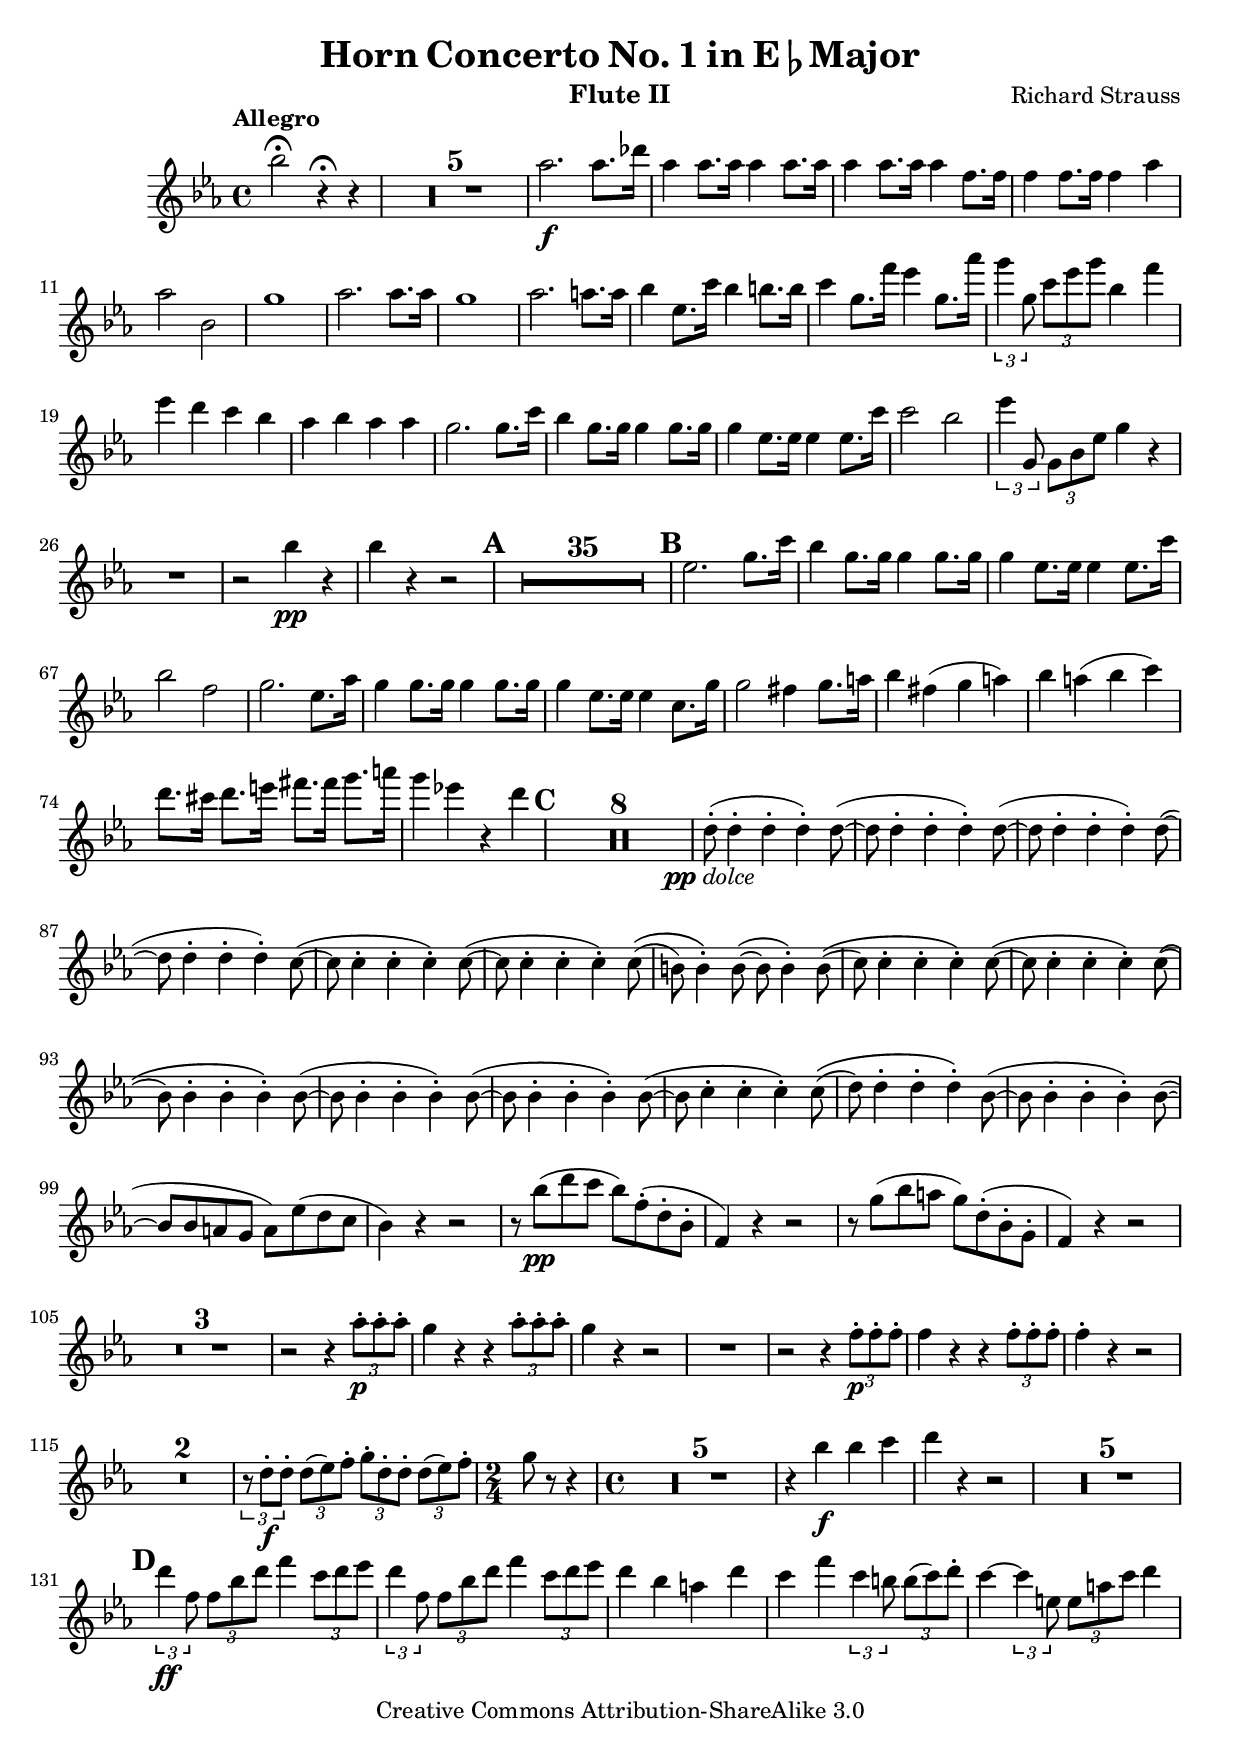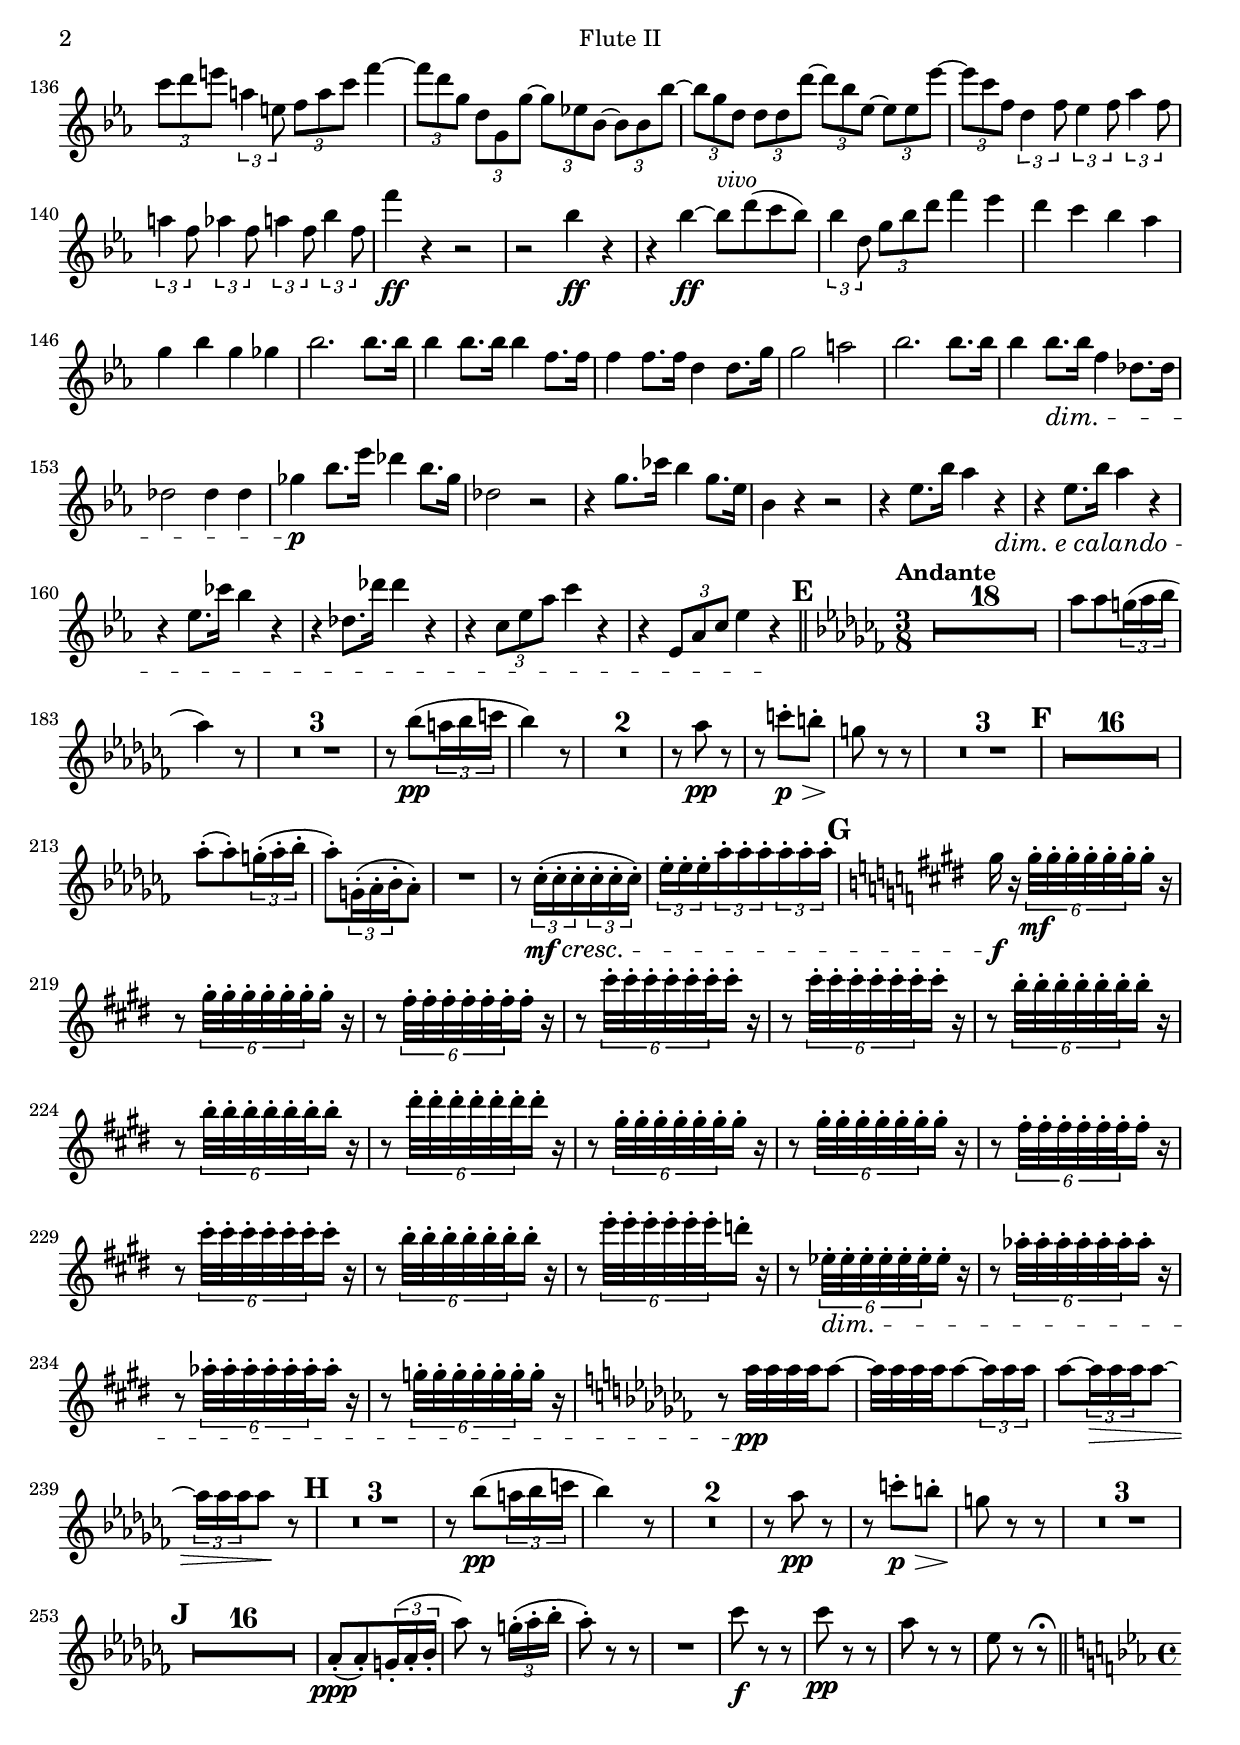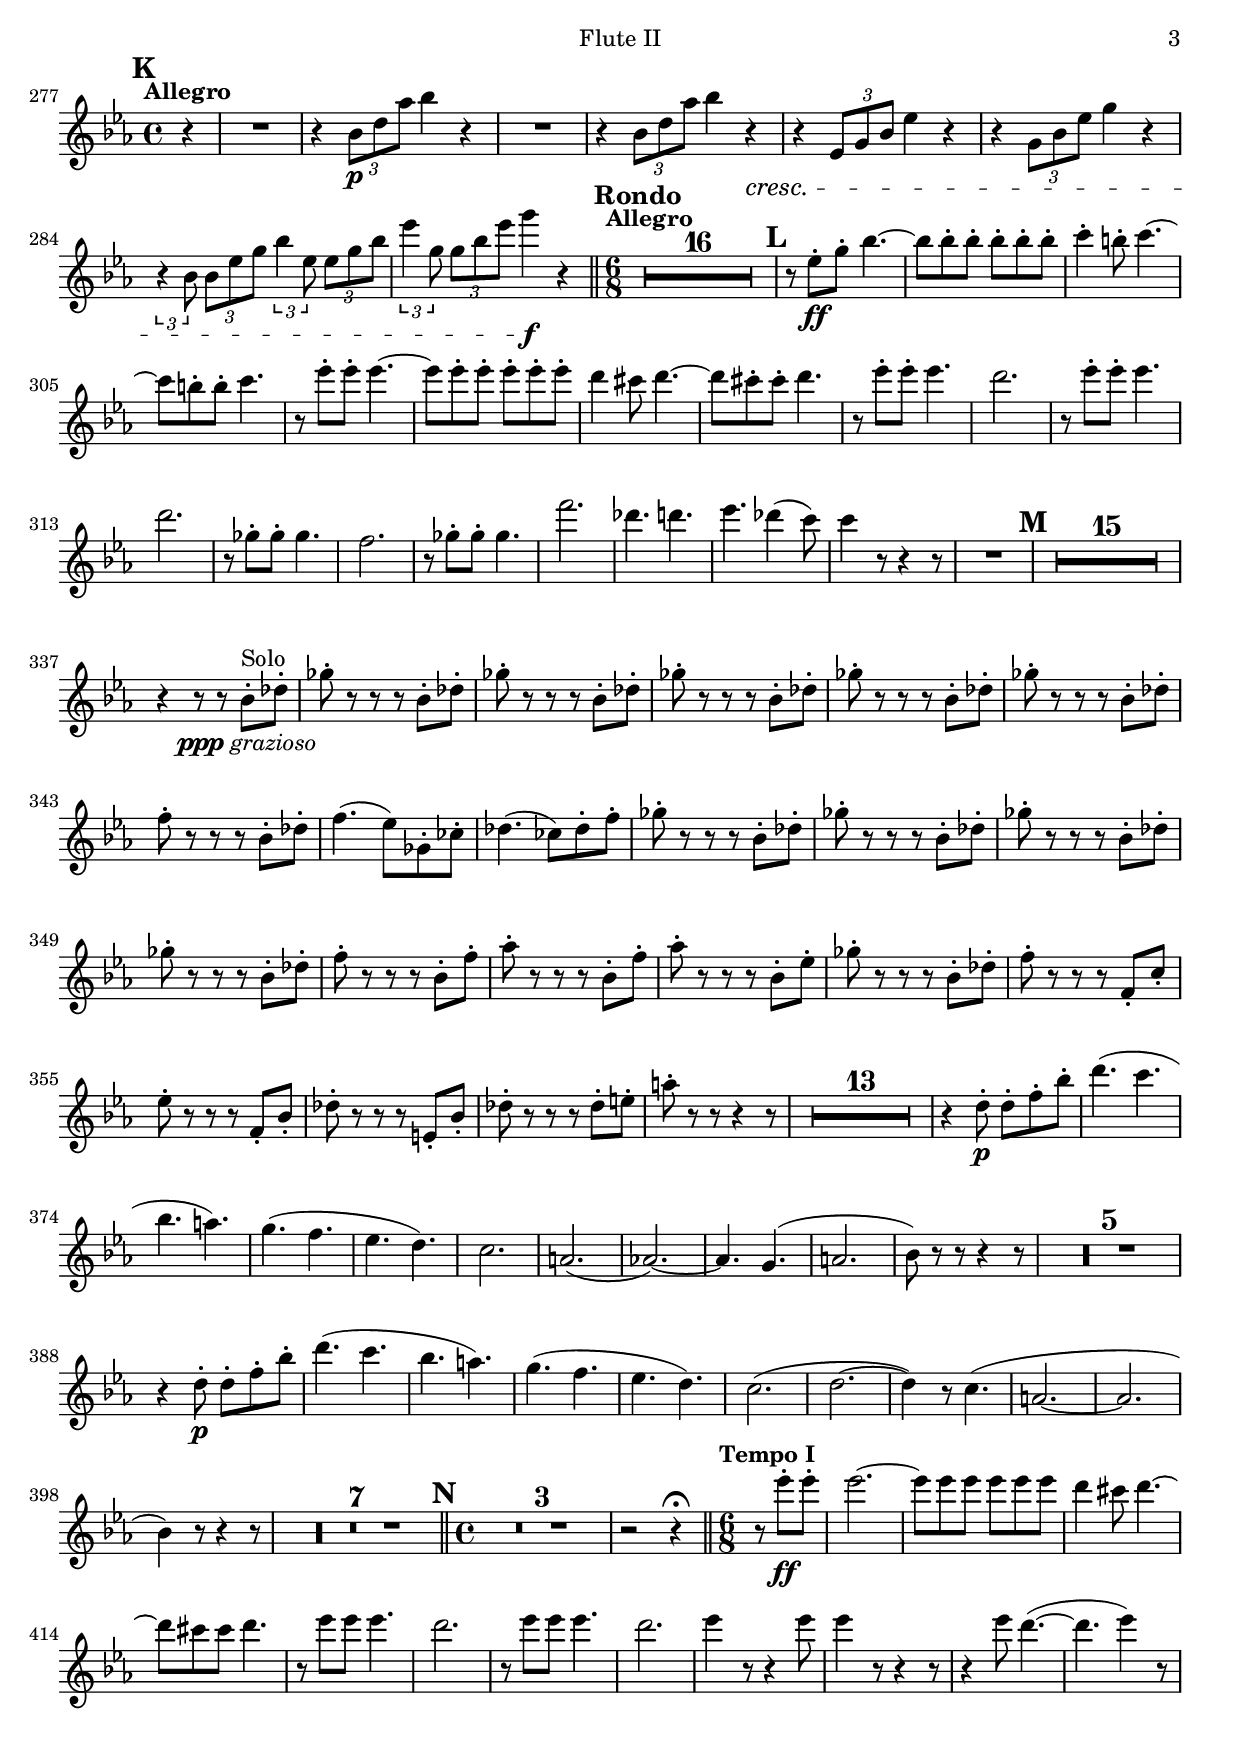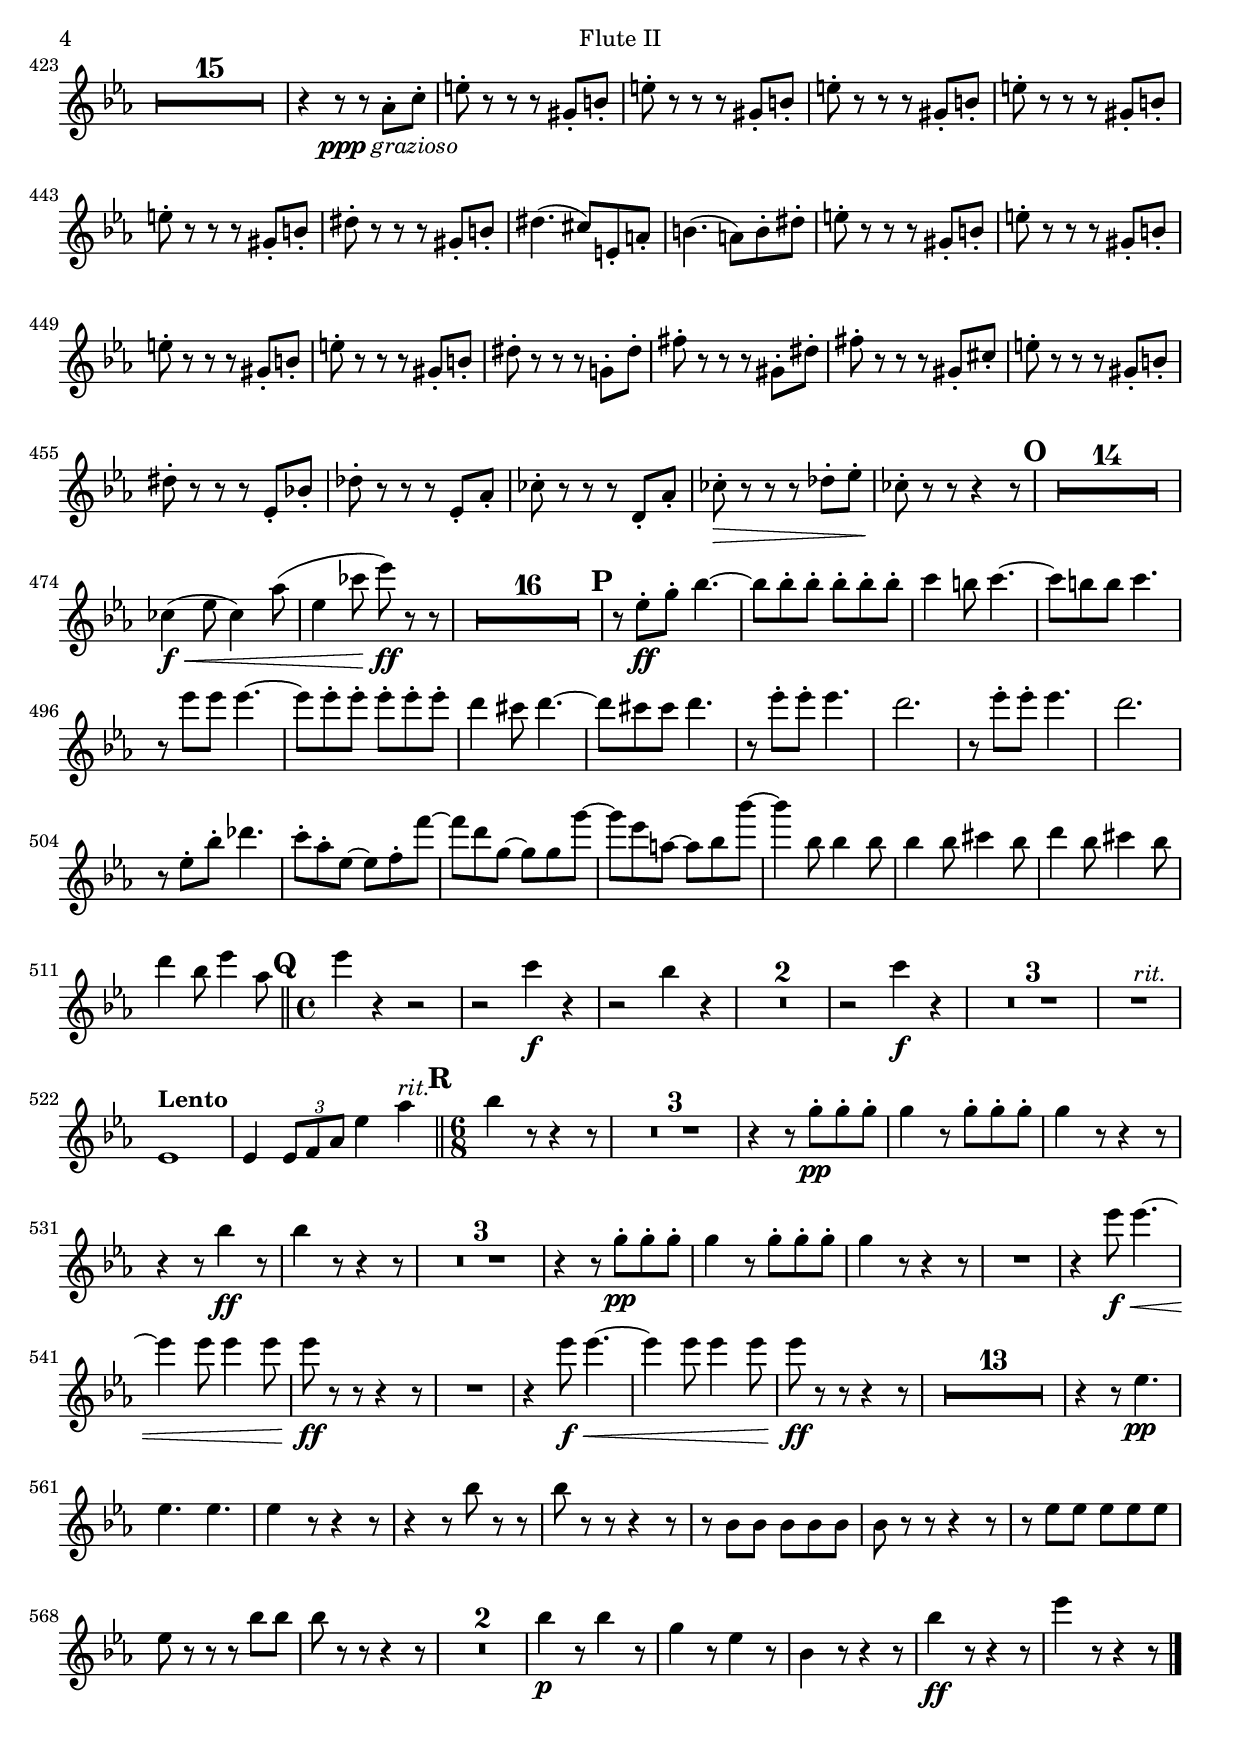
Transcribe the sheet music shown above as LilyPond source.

\version "2.13.33"

\version "2.13.33"

\include "defs.ily"

fluteTwoMvtI = \relative c'''
{
  \key ees \major
  bes2\fermata r4\fermata r |
  R1*5 |
  aes2.\f aes8. des16 |
  aes4 aes8. aes16 aes4 aes8. aes16
  aes4 aes8. aes16 aes4 f8. f16
  f4 f8. f16 f4 aes |
  aes2 bes, |
  g'1 |
  aes2. aes8. aes16 |
  g1 |
  aes2. a8. a16 |
  bes4 ees,8. c'16 bes4 b8. b16 |
  c4 g8. f'16 ees4 g,8. aes'16 |
  \times 2/3 {g4 g,8} \times 2/3 {c8 ees g} bes,4 f' |
  ees d c bes |
  aes bes aes aes |
  g2. g8. c16 |
  bes4 g8. g16 g4 g8. g16 |
  g4 ees8. ees16 ees4 ees8. c'16 |
  c2 bes |
  \times 2/3 {ees4 g,,8} \times 2/3 {g8 bes ees} g4 r |
  R1 |
  r2 bes4\pp r |
  bes4 r r2 |

  %A
  R1*35 |

  %B
  ees,2. g8. c16 |
  bes4 g8. g16 g4 g8. g16 |
  g4 ees8. ees16 ees4 ees8. c'16 |
  bes2 f |
  g2. ees8. aes16 |
  g4 g8. g16 g4 g8. g16 |
  g4 ees8. ees16 ees4 c8. g'16 |
  g2 fis4 g8. a16 |
  bes4 fis( g a) |
  bes a( bes c) |
  d8. cis16 d8. e16 fis8. fis16 g8. a16 |
  g4 ees r d |

  %C
  R1*8 |
  d,8-.(\ppDolce d4-. d-. d-.) d8~( |
  d d4-. d-. d-.) d8~( |
  d d4-. d-. d-.) d8~( |
  d d4-. d-. d-.) c8~( |
  c c4-. c-. c-.) c8~( |
  c c4-. c-. c-.) c8(\( |
  b) b4-.\) b8~( b b4-.) b8(\( |
  c) c4-. c-. c-.\) c8~( |
  c c4-. c-. c-.) c8(\( |
  bes) bes4-. bes-. bes-.\) bes8~( |
  bes bes4-. bes-. bes-.) bes8~( |
  bes bes4-. bes-. bes-.) bes8~( |
  bes c4-. c-. c-.) c8(\( |
  d) d4-. d-. d-.\) bes8~( |
  bes bes4-. bes-. bes-.) bes8~( |
  bes bes( a g a) ees'( d c |
  bes4) r r2 |
  r8 bes'(\pp d c bes) f-.( d-. bes-. |
  f4) r r2 |
  r8 g'( bes a g) d-.( bes-. g-. |
  f4) r r2 |
  R1*3 |
  r2 r4 \times 2/3 {aes'8-.\p aes-. aes-.} |
  g4 r r \times 2/3 {aes8-. aes-. aes-.} |
  g4 r r2 |
  R1 |
  r2 r4 \times 2/3 {f8-.\p f-. f-.} |
  f4 r r \times 2/3 {f8-. f-. f-.} |
  f4-. r r2 |
  R1*2 |
  \times 2/3 {r8 d-.\f d-.} \times 2/3 {d( ees) f-.} \times 2/3 {g-. d-. d-.} \times 2/3 {d( ees) f-.} |

  %2/4
  g8 r r4 |

  %4/4
  R1*5 |
  r4 bes\f bes c |
  d r r2 |
  R1*5 |

  %D
  \times 2/3 {d4\ff f,8} \times 2/3 {f bes d} f4 \times 2/3 {c8 d ees} |
  \times 2/3 {d4 f,8} \times 2/3 {f bes d} f4 \times 2/3 {c8 d ees} |
  d4 bes a d |
  c f \times 2/3 {c4 b8} \times 2/3 {b8( c) d-.} |
  c4~ \times 2/3 {c4 e,8} \times 2/3 {e8 a c} d4 |
  \times 2/3 {c8 d e} \times 2/3 {a,4 e8} \times 2/3 {f8 a c} f4~ |
  \times 2/3 {f8 d g,} \times 2/3 {d g, g'~} \times 2/3 {g ees bes~} \times 2/3 {bes bes bes'~} |
  \times 2/3 {bes g d} \times 2/3 {d d d'~} \times 2/3 {d bes ees,~} \times 2/3 {ees ees ees'~} |
  \times 2/3 {ees8 c f,} \times 2/3 {d4 f8} \times 2/3 {ees4 f8} \times 2/3 {aes4 f8} |
  \times 2/3 {a4 f8} \times 2/3 {aes4 f8} \times 2/3 {a4 f8} \times 2/3 {bes4 f8} |
  f'4\ff r r2 |
  r2 bes,4\ff r |
  r bes~\ff bes8^\vivo d( c bes) |
  \times 2/3 {bes4 d,8} \times 2/3 {g8 bes d} f4 ees |
  d c bes aes |
  g bes g ges |
  bes2. bes8. bes16 |
  bes4 bes8. bes16 bes4 f8. f16 |
  f4 f8. f16 d4 d8. g16 |
  g2 a |
  bes2. bes8. bes16 |
  bes4 bes8.\dim bes16 f4 des8. des16 |
  des2 des4 des |
  ges4\p bes8. ees16 des4 bes8. ges16 |
  des2 r |
  r4 g8. ces16 bes4 g8. ees16 |
  bes4 r r2 |
  r4 ees8. bes'16 aes4 r\dimECalando |
  r ees8. bes'16 aes4 r |
  r ees8. ces'16 bes4 r |
  r des,8. des'16 des4 r |
  r \times 2/3 {c,8 ees aes} c4 r |
  r \times 2/3 {ees,,8 aes c} ees4 r\! |
}

fluteTwoMvtII = \relative c'''
{
  %E
  \key aes \minor
  R4.*18 |
  aes8 aes \times 2/3 {g16( aes bes} |
  aes4) r8 |
  R4.*3 |
  r8 bes(\pp \times 2/3 {a16 bes c} |
  bes4) r8 |
  R4.*2 |
  r8 aes\pp r |
  r c-.\p\> b-. |
  g\! r r |
  R4.*3 |

  %F
  R4.*16 |
  aes8-.( aes-.) \times 2/3 {g16-.( aes-. bes-.} |
  aes8-.) \times 2/3 {g,16-.( aes-. bes-.} aes8-.) |
  R4. |
  r8 \times 2/3 {ces16-.(\mf\cresc ces-. ces-.} \times 2/3 {ces16-. ces-. ces-.)} |
  \times 2/3 {ees16-. ees-. ees-.} \times 2/3 {aes16-. aes-. aes-.} \times 2/3 {aes16-. aes-. aes-.} |

  %G
  \key e \major
  gis16\f r \times 4/6 {gis32-.\mf gis-. gis-. gis-. gis-. gis-.} gis16-. r |
  r8 \times 4/6 {gis32-. gis-. gis-. gis-. gis-. gis-.} gis16-. r |
  r8 \times 4/6 {fis32-. fis-. fis-. fis-. fis-. fis-.} fis16-. r |
  r8 \times 4/6 {cis'32-. cis-. cis-. cis-. cis-. cis-.} cis16-. r |
  r8 \times 4/6 {cis32-. cis-. cis-. cis-. cis-. cis-.} cis16-. r |
  r8 \times 4/6 {b32-. b-. b-. b-. b-. b-.} b16-. r |
  r8 \times 4/6 {b32-. b-. b-. b-. b-. b-.} b16-. r |
  r8 \times 4/6 {dis32-. dis-. dis-. dis-. dis-. dis-.} dis16-. r |
  r8 \times 4/6 {gis,32-. gis-. gis-. gis-. gis-. gis-.} gis16-. r |
  r8 \times 4/6 {gis32-. gis-. gis-. gis-. gis-. gis-.} gis16-. r |
  r8 \times 4/6 {fis32-. fis-. fis-. fis-. fis-. fis-.} fis16-. r |
  r8 \times 4/6 {cis'32-. cis-. cis-. cis-. cis-. cis-.} cis16-. r |
  r8 \times 4/6 {b32-. b-. b-. b-. b-. b-.} b16-. r |
  r8 \times 4/6 {e32-. e-. e-. e-. e-. e-.} d16-. r |
  r8 \times 4/6 {ees,32-.\dim ees-. ees-. ees-. ees-. ees-.} ees16-. r |
  r8 \times 4/6 {aes32-. aes-. aes-. aes-. aes-. aes-.} aes16-. r |
  r8 \times 4/6 {aes32-. aes-. aes-. aes-. aes-. aes-.} aes16-. r |
  r8 \times 4/6 {g32-. g-. g-. g-. g-. g-.} g16-. r |

  \key aes \minor
  r8 aes32\pp aes aes aes aes8~ |
  aes32 aes aes aes aes8~ \times 2/3 {aes16 aes aes} |
  aes8~ \times 2/3 {aes16\> aes aes} aes8~ |
  \times 2/3 {aes16 aes aes} aes8\! r |

  %H
  R4.*3 |
  r8 bes8(\pp \times 2/3 {a16 bes c} |
  bes4) r8 |
  R4.*2 |
  r8 aes\pp r |
  r c8-.\p\> b-. |
  g8\! r r |
  R4.*3 |

  %J
  R4.*16 |
  aes,8-.(\ppp aes-.) \times 2/3 {g16-.( aes-. bes-.} |
  aes'8) r \times 2/3 {g16-.( aes-. bes-.} |
  aes8-.) r r |
  R4. |
  ces8\f r r |
  ces\pp r r |
  aes r r |
  ees r r\fermata |
}

fluteTwoMvtIII = \relative c''
{
  %K
  \key ees \major
  r4 |
  R1 |
  r4 \times 2/3 {bes8\p d aes'} bes4 r |
  R1 |
  r4 \times 2/3 {bes,8 d aes'} bes4 r\cresc |
  r \times 2/3 {ees,,8 g bes} ees4 r |
  r \times 2/3 {g,8 bes ees} g4 r |
  \times 2/3 {r4 bes,8} \times 2/3 {bes ees g} \times 2/3 {bes4 ees,8} \times 2/3 {ees g bes} |
  \times 2/3 {ees4 g,8} \times 2/3 {g8 bes ees} g4\f r |

  %L
  %6/8
  R2.*16 |
  r8 ees,8-.\ff g-. bes4.~ |
  bes8 bes-. bes-. bes-. bes-. bes-. |
  c4-. b8-. c4.~ |
  c8 b-. b-. c4. |
  r8 ees8-. ees-. ees4.~ |
  ees8 ees-. ees-. ees-. ees-. ees-. |
  d4 cis8 d4.~ |
  d8 cis-. cis-. d4. |
  \repeat unfold 2
  {
    r8 ees-. ees-. ees4. |
    d2. |
  }
  r8 ges,-. ges-. ges4. |
  f2. |
  r8 ges-. ges-. ges4. |
  f'2. |
  des4. d |
  ees des4( c8) |
  c4 r8 r4 r8 |
  R2. |

  %M
  R2.*15 |
  r4 r8 r8 bes,-.\pppGrazioso^\solo des-. |
  \repeat unfold 5 {ges-. r r r bes,-. des-.} |
  f-. r r r bes,-. des-. |
  f4.( ees8) ges,-. ces-. |
  des4.( ces8) des-. f-. |
  \repeat unfold 4 {ges-. r r r bes,-. des-.} |
  f8-. r r r bes,-. f'-. |
  aes-. r r r bes,-. f'-. |
  aes-. r r r bes,-. ees-. |
  ges-. r r r bes,-. des-. |
  f-. r r r f,-. c'-. |
  ees-. r r r f,-. bes-. |
  des-. r r r e,-. bes'-. |
  des-. r r r des-. e-. |
  a-. r r r4 r8 |
  R2.*13 |
  r4 d,8-.\p d-. f-. bes-. |
  d4.( c |
  bes a) |
  g( f |
  ees d) |
  c2. |
  a( |
  aes~) |
  aes4. g( |
  a2. |
  bes8) r r r4 r8 |
  R2.*5 |
  r4 d8-.\p d-. f-. bes-. |
  d4.( c |
  bes a) |
  g( f |
  ees d) |
  c2.( |
  d2.~ |
  d4) r8 c4.( |
  a2.~ |
  a |
  bes4) r8 r4 r8 |
  R2.*7 |

  %N
  %4/4
  R1*3 |
  r2 r4\fermata |

  %6/8
  r8 ees'8-.\ff ees-. |
  ees2.~ |
  ees8 ees ees ees ees ees |
  d4 cis8 d4.~ |
  d8 cis cis d4. |
  \repeat unfold 2
  {
    r8 ees ees ees4. |
    d2. |
  }
  ees4 r8 r4 ees8 |
  ees4 r8 r4 r8 |
  r4 ees8 d4.~( |
  d ees4) r8 |
  R2.*15 |
  r4 r8 r aes,,-.\pppGrazioso c-. |
  \repeat unfold 5 {e-. r r r gis,-. b-.} |
  dis-. r r r gis,-. b-. |
  dis4.( cis8) e,-. a-. |
  b4.( a8) b-. dis-. |
  \repeat unfold 4 {e-. r r r gis,-. b-.} |
  dis-. r r r g,-. dis'-. |
  fis-. r r r gis,-. dis'-. |
  fis-. r r r gis,-. cis-. |
  e-. r r r gis,-. b-. |
  dis-. r r r ees,-. bes'-. |
  des-. r r r ees,-. aes-. |
  ces-. r r r d,-. aes'-. |
  ces-.\> r r r des-. ees-. |
  ces-.\! r r r4 r8 |

  %O
  R2.*14 |
  ces4(\f\< ees8 ces4) aes'8( |
  ees4 ces'8 ees)\ff r r |
  R2.*16 |

  %P
  r8 ees,-.\ff g-. bes4.~ |
  bes8 bes-. bes-. bes-. bes-. bes-. |
  c4 b8 c4.~ |
  c8 b b c4. |
  r8 ees ees ees4.~ |
  ees8 ees-. ees-. ees-. ees-. ees-. |
  d4 cis8 d4.~ |
  d8 cis cis d4. |
  \repeat unfold 2
  {
    r8 ees-. ees-. ees4. |
    d2. |
  }
  r8 ees,-. bes'-. des4. |
  c8-. aes-. ees~ ees f-. f'~ |
  f d g,~ g g g'~ |
  g ees a,~ a bes bes'~ |
  bes4 bes,8 bes4 bes8 |
  bes4 bes8 cis4 bes8 |
  d4 bes8 cis4 bes8 |
  d4 bes8 ees4 aes,8 |

  %Q
  %4/4
  ees'4 r r2 |
  r2 c4\f r |
  r2 bes4 r |
  R1*2 |
  r2 c4\f r |
  R1*3 |
  << R1 {s4 s2.^\rit} >> |
  ees,,1 |
  ees4 \times 2/3 {ees8 f aes} ees'4 aes^\rit |

  %R
  %6/8
  bes4 r8 r4 r8 |
  R2.*3 |
  r4 r8 g8-.\pp g-. g-. |
  g4 r8 g-. g-. g-. |
  g4 r8 r4 r8 |
  r4 r8 bes4\ff r8 |
  bes4 r8 r4 r8 |
  R2.*3 |
  r4 r8 g8-.\pp g-. g-. |
  g4 r8 g8-. g-. g-. |
  g4 r8 r4 r8 |
  R2. |
  r4 ees'8\f\< ees4.~ |
  ees4 ees8 ees4 ees8 |
  ees8\ff r r r4 r8 |
  R2. |
  r4 ees8\f\< ees4.~ |
  ees4 ees8 ees4 ees8 |
  ees8\ff r r r4 r8 |
  R2.*13 |
  r4 r8 ees,4.\pp |
  ees ees |
  ees4 r8 r4 r8 |
  r4 r8 bes' r r |
  bes r r r4 r8 |
  r bes, bes bes bes bes |
  bes r r r4 r8 |
  r ees ees ees ees ees |
  ees r r r bes' bes |
  bes r r r4 r8 |
  R2.*2 |
  bes4\p r8 bes4 r8 |
  g4 r8 ees4 r8 |
  bes4 r8 r4 r8 |
  bes'4\ff r8 r4 r8 |
  ees4 r8 r4 r8 |
}

fluteTwo = {\fluteTwoMvtI \fluteTwoMvtII \fluteTwoMvtIII}


instrument = "Flute II"
notes = \fluteTwo

\include "part.ily"
